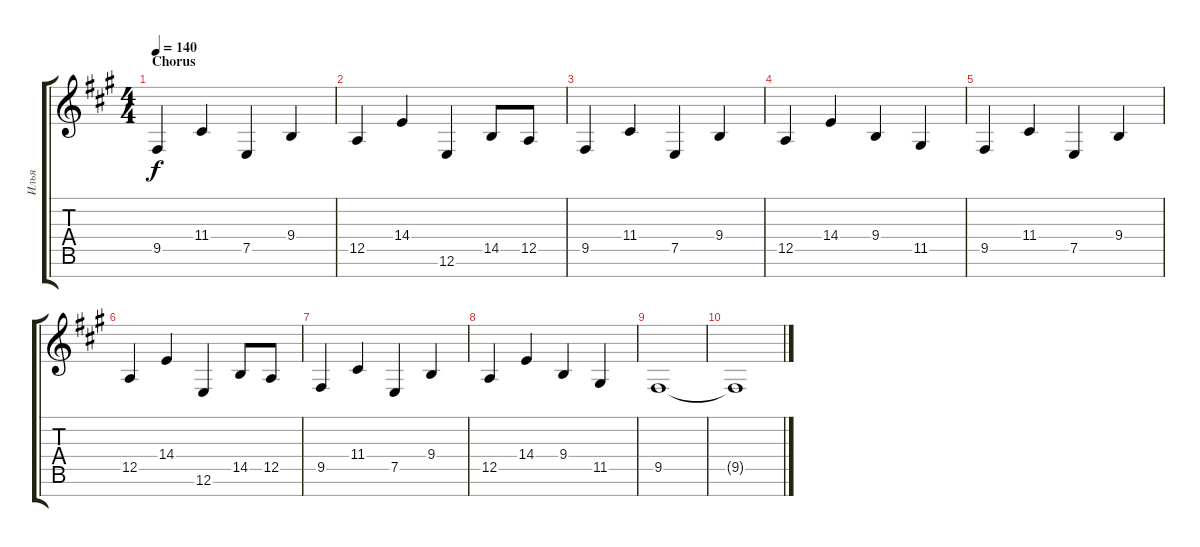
\track ("Илья" "Илья") {instrument stringensemble1}
\staff {score tabs}
\tuning (E4 B3 G3 D3 A2 E2 B1) {hide}
\ts (4 4)
\section ("" "Chorus")
\tempo 140
\clef g2
\ks f#minor
9.5.4{dy f} 11.4.4 7.5.4 9.4.4 |
12.5.4 14.4.4 12.6.4 14.5.8 12.5.8 |
9.5.4 11.4.4 7.5.4 9.4.4 |
12.5.4 14.4.4 9.4.4 11.5.4 |
9.5.4 11.4.4 7.5.4 9.4.4 |
12.5.4 14.4.4 12.6.4 14.5.8 12.5.8 |
9.5.4 11.4.4 7.5.4 9.4.4 |
12.5.4 14.4.4 9.4.4 11.5.4 |
9.5.1 |
9.5{t}.1
